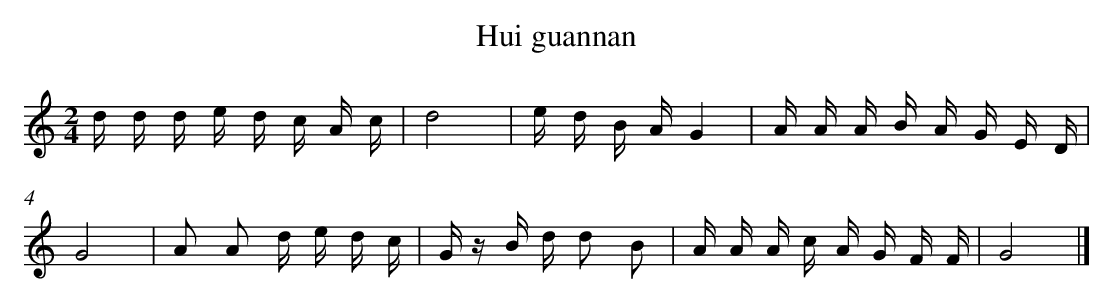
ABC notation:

X:1
T: Hui guannan
L: 1/16
M: 2/4
K: C
d d d e d c A c [I:setbarnb 1]|
d8 |
e d B AG4 |
A A A B A G E D |
G8 |
A2 A2 d e d c |
G z B d d2 B2 |
A A A c A G F F |
G8 |]
